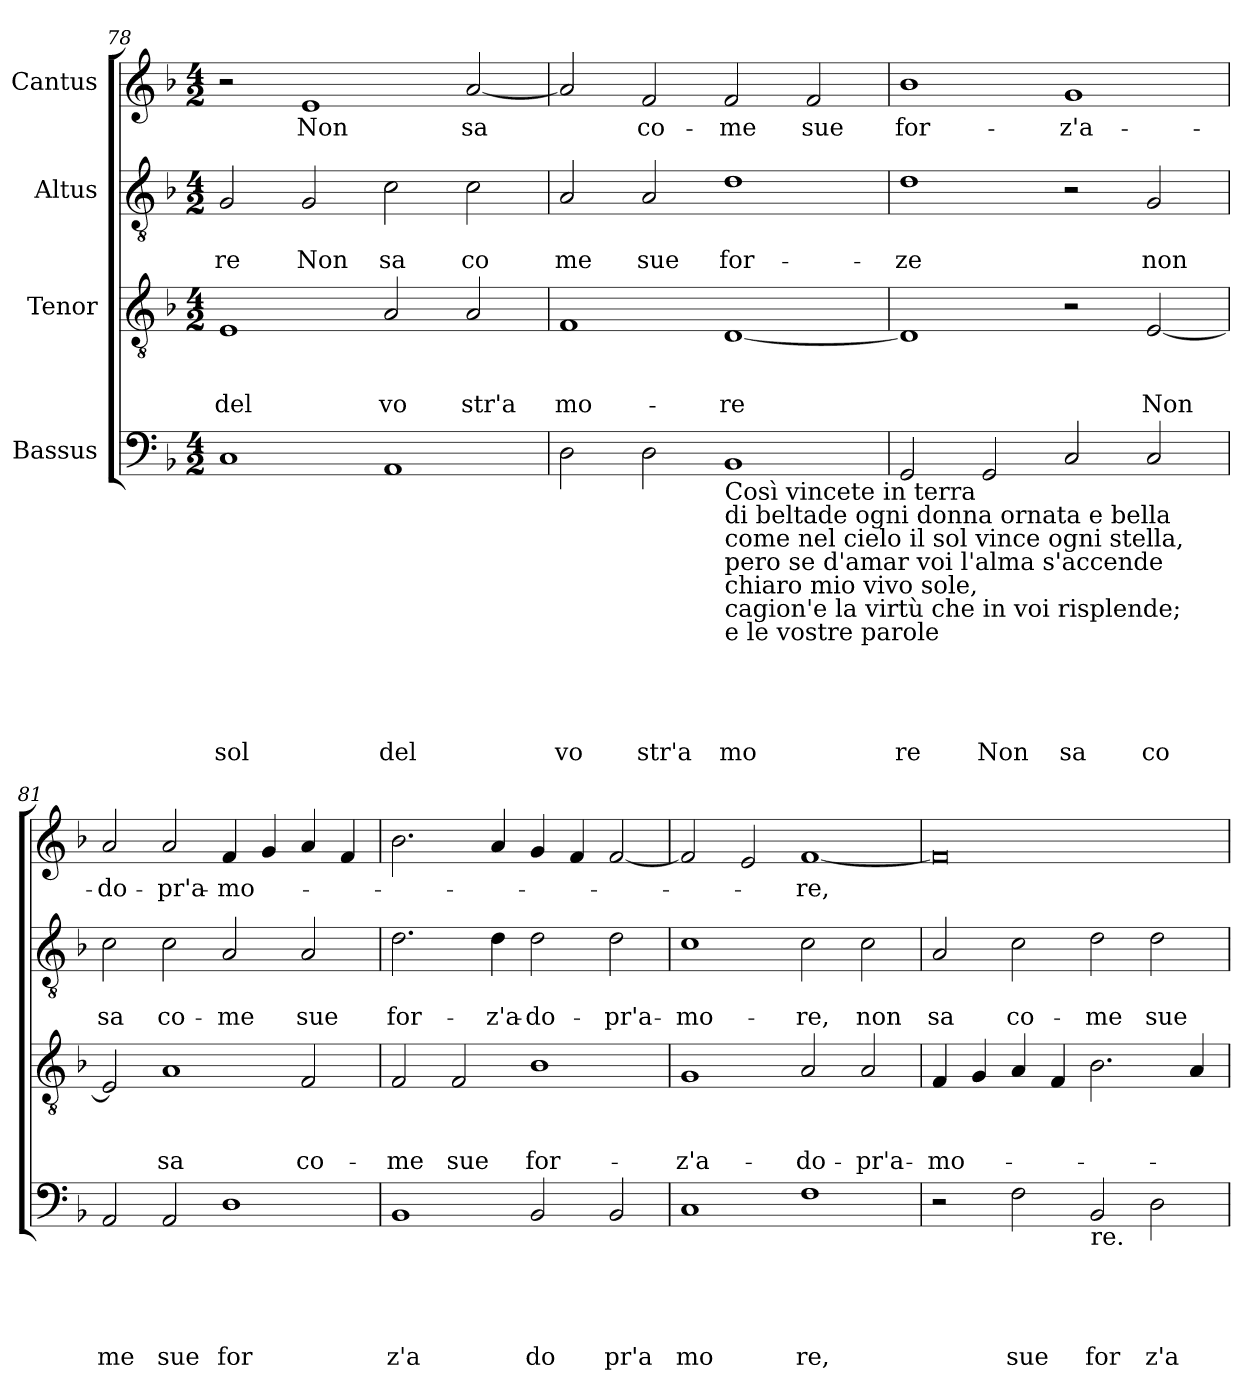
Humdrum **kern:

**kern	**text	**text	**text	**text	**text	**kern	**text	**text	**text	**kern	**text	**text	**kern	**text
*part4	*part4	*part4	*part4	*part4	*part4	*part3	*part3	*part3	*part3	*part2	*part2	*part2	*part1	*part1
*staff4	*staff4	*staff4	*staff4	*staff4	*staff4	*staff3	*staff3	*staff3	*staff3	*staff2	*staff2	*staff2	*staff1	*staff1
*I"Bassus	*	*	*	*	*	*I"Tenor	*	*	*	*I"Altus	*	*	*I"Cantus	*
*clefF4	*	*	*	*	*	*clefGv2	*	*	*	*clefGv2	*	*	*clefG2	*
*ITrd-3c-5	*	*	*	*	*	*	*	*	*	*ITrd-3c-5	*	*	*ITrd-3c-5	*
*k[b-e-]	*	*	*	*	*	*k[b-]	*	*	*	*k[b-e-]	*	*	*k[b-e-]	*
*B-:	*	*	*	*	*	*F:	*	*	*	*B-:	*	*	*B-:	*
*M4/2	*	*	*	*	*	*M4/2	*	*	*	*M4/2	*	*	*M4/2	*
=78	=78	=78	=78	=78	=78	=78	=78	=78	=78	=78	=78	=78	=78	=78
!	!	!	!	!	!LO:LY:b	!	!	!	!LO:LY:b	!	!	!LO:LY:b	!	!
1F	.	.	.	.	sol	1E	.	.	del	2c/	.	re	2r	.
!	!	!	!	!	!	!	!	!	!	!	!	!LO:LY:b	!	!LO:LY:b
.	.	.	.	.	.	.	.	.	.	2c/	.	Non	1a	Non
!	!	!	!	!	!LO:LY:b	!	!	!	!LO:LY:b	!	!	!LO:LY:b	!	!
1D	.	.	.	.	del	2A/	.	.	vo	2f\	.	sa	.	.
!	!	!	!	!	!	!	!	!	!LO:LY:b	!	!	!LO:LY:b	!	!LO:LY:b
.	.	.	.	.	.	2A/	.	.	str'a	2f\	.	co	[>2dd/	sa
!!LO:LB:g=z
=79	=79	=79	=79	=79	=79	=79	=79	=79	=79	=79	=79	=79	=79	=79
!	!	!	!	!	!LO:LY:b	!	!	!	!LO:LY:b	!	!	!LO:LY:b	!	!
2G\	.	.	.	.	vo	1F	.	.	mo-	2d/	.	me	2dd/]	.
!	!	!	!	!	!LO:LY:b	!	!	!	!	!	!	!LO:LY:b	!	!LO:LY:b
2G\	.	.	.	.	str'a	.	.	.	.	2d/	.	sue	2b-/	co-
!LO:TX:b:t=Così vincete in terra\ndi beltade ogni donna ornata e bella\ncome nel cielo il sol vince ogni stella,\npero se d'amar voi l'alma s'accende\nchiaro mio vivo sole,\ncagion'e la virtù che in voi risplende;\ne le vostre parole	!	!	!	!	!	!	!	!	!	!	!	!	!	!
!	!	!	!	!	!LO:LY:b	!	!	!	!LO:LY:b	!	!	!LO:LY:b	!	!LO:LY:b
1E-	.	.	.	.	mo	[<1D	.	.	-re	1g	.	for-	2b-/	-me
!	!	!	!	!	!	!	!	!	!	!	!	!	!	!LO:LY:b
.	.	.	.	.	.	.	.	.	.	.	.	.	2b-/	sue
=80	=80	=80	=80	=80	=80	=80	=80	=80	=80	=80	=80	=80	=80	=80
!	!	!	!	!	!LO:LY:b	!	!	!	!	!	!	!LO:LY:b	!	!LO:LY:b
2C/	.	.	.	.	re	1D]	.	.	.	1g	.	-ze	1ee-	for-
!	!	!	!	!	!LO:LY:b	!	!	!	!	!	!	!	!	!
2C/	.	.	.	.	Non	.	.	.	.	.	.	.	.	.
!	!	!	!	!	!LO:LY:b	!	!	!	!	!	!	!	!	!LO:LY:b
2F/	.	.	.	.	sa	2r	.	.	.	2r	.	.	1cc	-z'a-
!	!	!	!	!	!LO:LY:b	!	!	!	!LO:LY:b	!	!	!LO:LY:b	!	!
2F/	.	.	.	.	co	[<2E/	.	.	Non	2c/	.	non	.	.
=81	=81	=81	=81	=81	=81	=81	=81	=81	=81	=81	=81	=81	=81	=81
!	!	!	!	!	!LO:LY:b	!	!	!	!	!	!	!LO:LY:b	!	!LO:LY:b
2D/	.	.	.	.	me	2E/]	.	.	.	2f\	.	sa	2dd/	-do-
!	!	!	!	!	!LO:LY:b	!	!	!	!LO:LY:b	!	!	!LO:LY:b	!	!LO:LY:b
2D/	.	.	.	.	sue	1A	.	.	sa	2f\	.	co-	2dd/	-pr'a-
!	!	!	!	!	!LO:LY:b	!	!	!	!	!	!	!LO:LY:b	!	!LO:LY:b
1G	.	.	.	.	for	.	.	.	.	2d/	.	-me	4b-/	-mo-
.	.	.	.	.	.	.	.	.	.	.	.	.	4cc/	.
!	!	!	!	!	!	!	!	!	!LO:LY:b	!	!	!LO:LY:b	!	!
.	.	.	.	.	.	2F/	.	.	co-	2d/	.	sue	4dd/	.
.	.	.	.	.	.	.	.	.	.	.	.	.	4b-/	.
=82	=82	=82	=82	=82	=82	=82	=82	=82	=82	=82	=82	=82	=82	=82
!	!	!	!	!	!LO:LY:b	!	!	!	!LO:LY:b	!	!	!LO:LY:b	!	!
1E-	.	.	.	.	z'a	2F/	.	.	-me	2.g\	.	for-	2.ee-\	.
!	!	!	!	!	!	!	!	!	!LO:LY:b	!	!	!	!	!
.	.	.	.	.	.	2F/	.	.	sue	.	.	.	.	.
!	!	!	!	!	!	!	!	!	!	!	!	!LO:LY:b	!	!
.	.	.	.	.	.	.	.	.	.	4g\	.	-z'a-	4dd/	.
!	!	!	!	!	!LO:LY:b	!	!	!	!LO:LY:b	!	!	!LO:LY:b	!	!
2E-/	.	.	.	.	do	1B-	.	.	for-	2g\	.	-do-	4cc/	.
.	.	.	.	.	.	.	.	.	.	.	.	.	4b-/	.
!	!	!	!	!	!LO:LY:b	!	!	!	!	!	!	!LO:LY:b	!	!
2E-/	.	.	.	.	pr'a	.	.	.	.	2g\	.	-pr'a-	[<2b-/	.
=83	=83	=83	=83	=83	=83	=83	=83	=83	=83	=83	=83	=83	=83	=83
!	!	!	!	!	!LO:LY:b	!	!	!	!LO:LY:b	!	!	!LO:LY:b	!	!
1F	.	.	.	.	mo	1G	.	.	-z'a-	1f	.	-mo-	2b-/]	.
.	.	.	.	.	.	.	.	.	.	.	.	.	2a/	.
!	!	!	!	!	!LO:LY:b	!	!	!	!LO:LY:b	!	!	!LO:LY:b	!	!LO:LY:b
1B-	.	.	.	.	re,	2A/	.	.	-do-	2f\	.	-re,	[<1b-	-re,
!	!	!	!	!	!	!	!	!	!LO:LY:b	!	!	!LO:LY:b	!	!
.	.	.	.	.	.	2A/	.	.	-pr'a-	2f\	.	non	.	.
=84	=84	=84	=84	=84	=84	=84	=84	=84	=84	=84	=84	=84	=84	=84
!	!	!	!	!	!	!	!	!	!LO:LY:b	!	!	!LO:LY:b	!	!
2r	.	.	.	.	.	4F/	.	.	-mo-	2d/	.	sa	0b-]	.
.	.	.	.	.	.	4G/	.	.	.	.	.	.	.	.
!	!	!	!	!	!LO:LY:b	!	!	!	!	!	!	!LO:LY:b	!	!
2B-\	.	.	.	.	sue	4A/	.	.	.	2f\	.	co-	.	.
.	.	.	.	.	.	4F/	.	.	.	.	.	.	.	.
!LO:TX:b:t=re.	!	!	!	!	!	!	!	!	!	!	!	!	!	!
!	!	!	!	!	!LO:LY:b	!	!	!	!	!	!	!LO:LY:b	!	!
2E-/	.	.	.	.	for	2.B-\	.	.	.	2g\	.	-me	.	.
!	!	!	!	!	!LO:LY:b	!	!	!	!	!	!	!LO:LY:b	!	!
2G\	.	.	.	.	z'a	.	.	.	.	2g\	.	sue	.	.
.	.	.	.	.	.	4A/	.	.	.	.	.	.	.	.
=	=	=	=	=	=	=	=	=	=	=	=	=	=	=
*-	*-	*-	*-	*-	*-	*-	*-	*-	*-	*-	*-	*-	*-	*-
